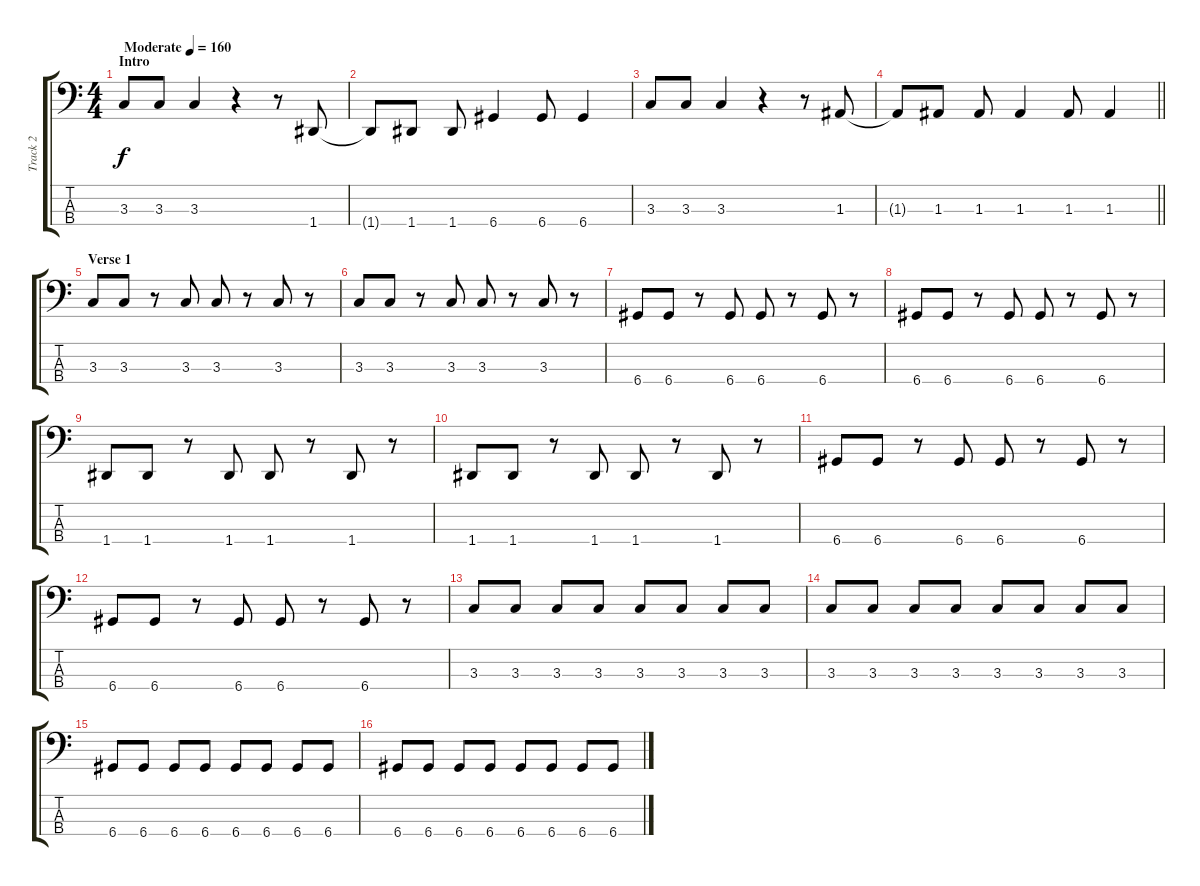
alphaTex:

\track ("Track 2" "Track 2") {instrument electricbassfinger}
\staff {score tabs}
\tuning (G2 D2 A1 D1) {hide}
\ts (4 4)
\section ("" "Intro")
\tempo (160 "Moderate")
\clef f4
\ks c
3.3.8{dy f instrument electricbassfinger} 3.3.8 3.3.4 r.4 r.8 1.4.8 |
1.4{t}.8 1.4.8 1.4.8 6.4.4 6.4.8 6.4.4 |
3.3.8 3.3.8 3.3.4 r.4 r.8 1.3.8 |
\barLineRight lightlight
1.3{t}.8 1.3.8 1.3.8 1.3.4 1.3.8 1.3.4 |
\section ("" "Verse 1")
3.3.8 3.3.8 r.8 3.3.8 3.3.8 r.8 3.3.8 r.8 |
3.3.8 3.3.8 r.8 3.3.8 3.3.8 r.8 3.3.8 r.8 |
6.4.8 6.4.8 r.8 6.4.8 6.4.8 r.8 6.4.8 r.8 |
6.4.8 6.4.8 r.8 6.4.8 6.4.8 r.8 6.4.8 r.8 |
1.4.8 1.4.8 r.8 1.4.8 1.4.8 r.8 1.4.8 r.8 |
1.4.8 1.4.8 r.8 1.4.8 1.4.8 r.8 1.4.8 r.8 |
6.4.8 6.4.8 r.8 6.4.8 6.4.8 r.8 6.4.8 r.8 |
6.4.8 6.4.8 r.8 6.4.8 6.4.8 r.8 6.4.8 r.8 |
3.3.8 3.3.8 3.3.8 3.3.8 3.3.8 3.3.8 3.3.8 3.3.8 |
3.3.8 3.3.8 3.3.8 3.3.8 3.3.8 3.3.8 3.3.8 3.3.8 |
6.4.8 6.4.8 6.4.8 6.4.8 6.4.8 6.4.8 6.4.8 6.4.8 |
6.4.8 6.4.8 6.4.8 6.4.8 6.4.8 6.4.8 6.4.8 6.4.8
